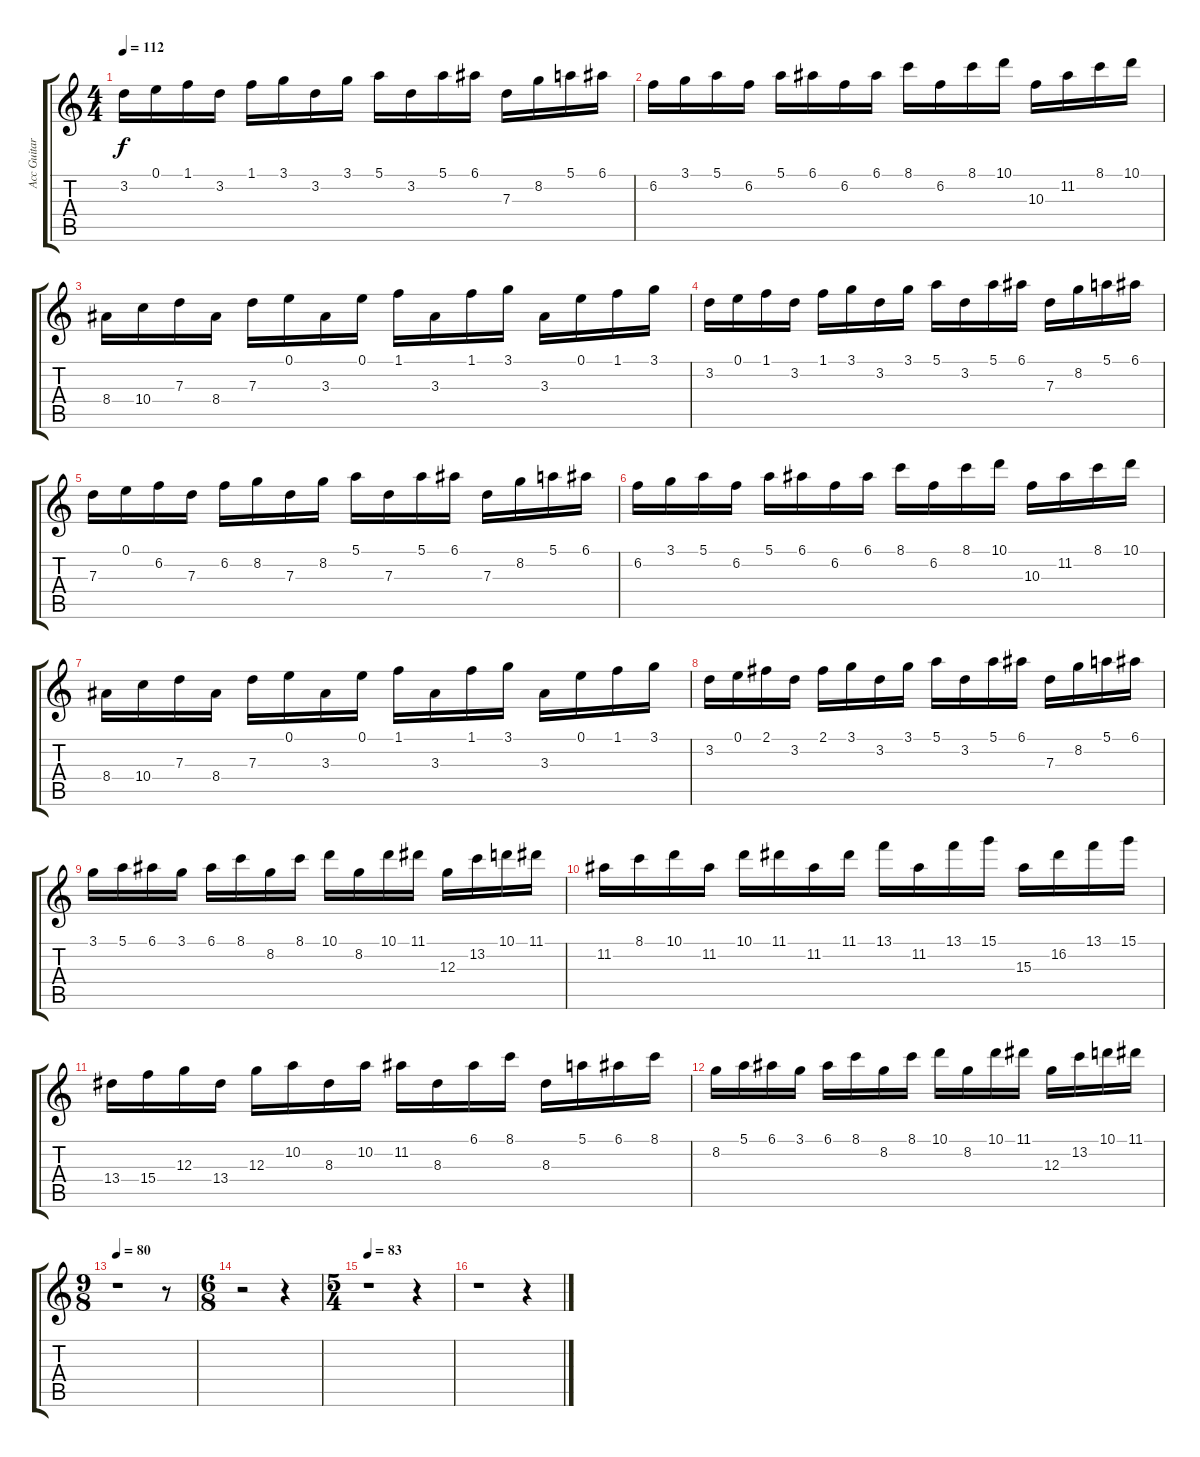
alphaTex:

\track ("Acc Guitar" "Acc Guitar") {instrument acousticguitarsteel}
\staff {score tabs}
\tuning (E4 B3 G3 D3 A2 E2) {hide}
\ts (4 4)
\tempo 112
\clef g2
\ks c
3.2.16{dy f} 0.1.16 1.1.16 3.2.16 1.1.16 3.1.16 3.2.16 3.1.16 5.1.16 3.2.16 5.1.16 6.1.16 7.3.16 8.2.16 5.1.16 6.1.16 |
6.2.16 3.1.16 5.1.16 6.2.16 5.1.16 6.1.16 6.2.16 6.1.16 8.1.16 6.2.16 8.1.16 10.1.16 10.3.16 11.2.16 8.1.16 10.1.16 |
8.4.16 10.4.16 7.3.16 8.4.16 7.3.16 0.1.16 3.3.16 0.1.16 1.1.16 3.3.16 1.1.16 3.1.16 3.3.16 0.1.16 1.1.16 3.1.16 |
3.2.16 0.1.16 1.1.16 3.2.16 1.1.16 3.1.16 3.2.16 3.1.16 5.1.16 3.2.16 5.1.16 6.1.16 7.3.16 8.2.16 5.1.16 6.1.16 |
7.3.16 0.1.16 6.2.16 7.3.16 6.2.16 8.2.16 7.3.16 8.2.16 5.1.16 7.3.16 5.1.16 6.1.16 7.3.16 8.2.16 5.1.16 6.1.16 |
6.2.16 3.1.16 5.1.16 6.2.16 5.1.16 6.1.16 6.2.16 6.1.16 8.1.16 6.2.16 8.1.16 10.1.16 10.3.16 11.2.16 8.1.16 10.1.16 |
8.4.16 10.4.16 7.3.16 8.4.16 7.3.16 0.1.16 3.3.16 0.1.16 1.1.16 3.3.16 1.1.16 3.1.16 3.3.16 0.1.16 1.1.16 3.1.16 |
3.2.16 0.1.16 2.1.16 3.2.16 2.1.16 3.1.16 3.2.16 3.1.16 5.1.16 3.2.16 5.1.16 6.1.16 7.3.16 8.2.16 5.1.16 6.1.16 |
3.1.16 5.1.16 6.1.16 3.1.16 6.1.16 8.1.16 8.2.16 8.1.16 10.1.16 8.2.16 10.1.16 11.1.16 12.3.16 13.2.16 10.1.16 11.1.16 |
11.2.16 8.1.16 10.1.16 11.2.16 10.1.16 11.1.16 11.2.16 11.1.16 13.1.16 11.2.16 13.1.16 15.1.16 15.3.16 16.2.16 13.1.16 15.1.16 |
13.4.16 15.4.16 12.3.16 13.4.16 12.3.16 10.2.16 8.3.16 10.2.16 11.2.16 8.3.16 6.1.16 8.1.16 8.3.16 5.1.16 6.1.16 8.1.16 |
8.2.16 5.1.16 6.1.16 3.1.16 6.1.16 8.1.16 8.2.16 8.1.16 10.1.16 8.2.16 10.1.16 11.1.16 12.3.16 13.2.16 10.1.16 11.1.16 |
\ts (9 8)
\tempo 80
r.1 r.8 |
\ts (6 8)
r.2 r.4 |
\ts (5 4)
\tempo 83
r.1 r.4 |
r.1 r.4
